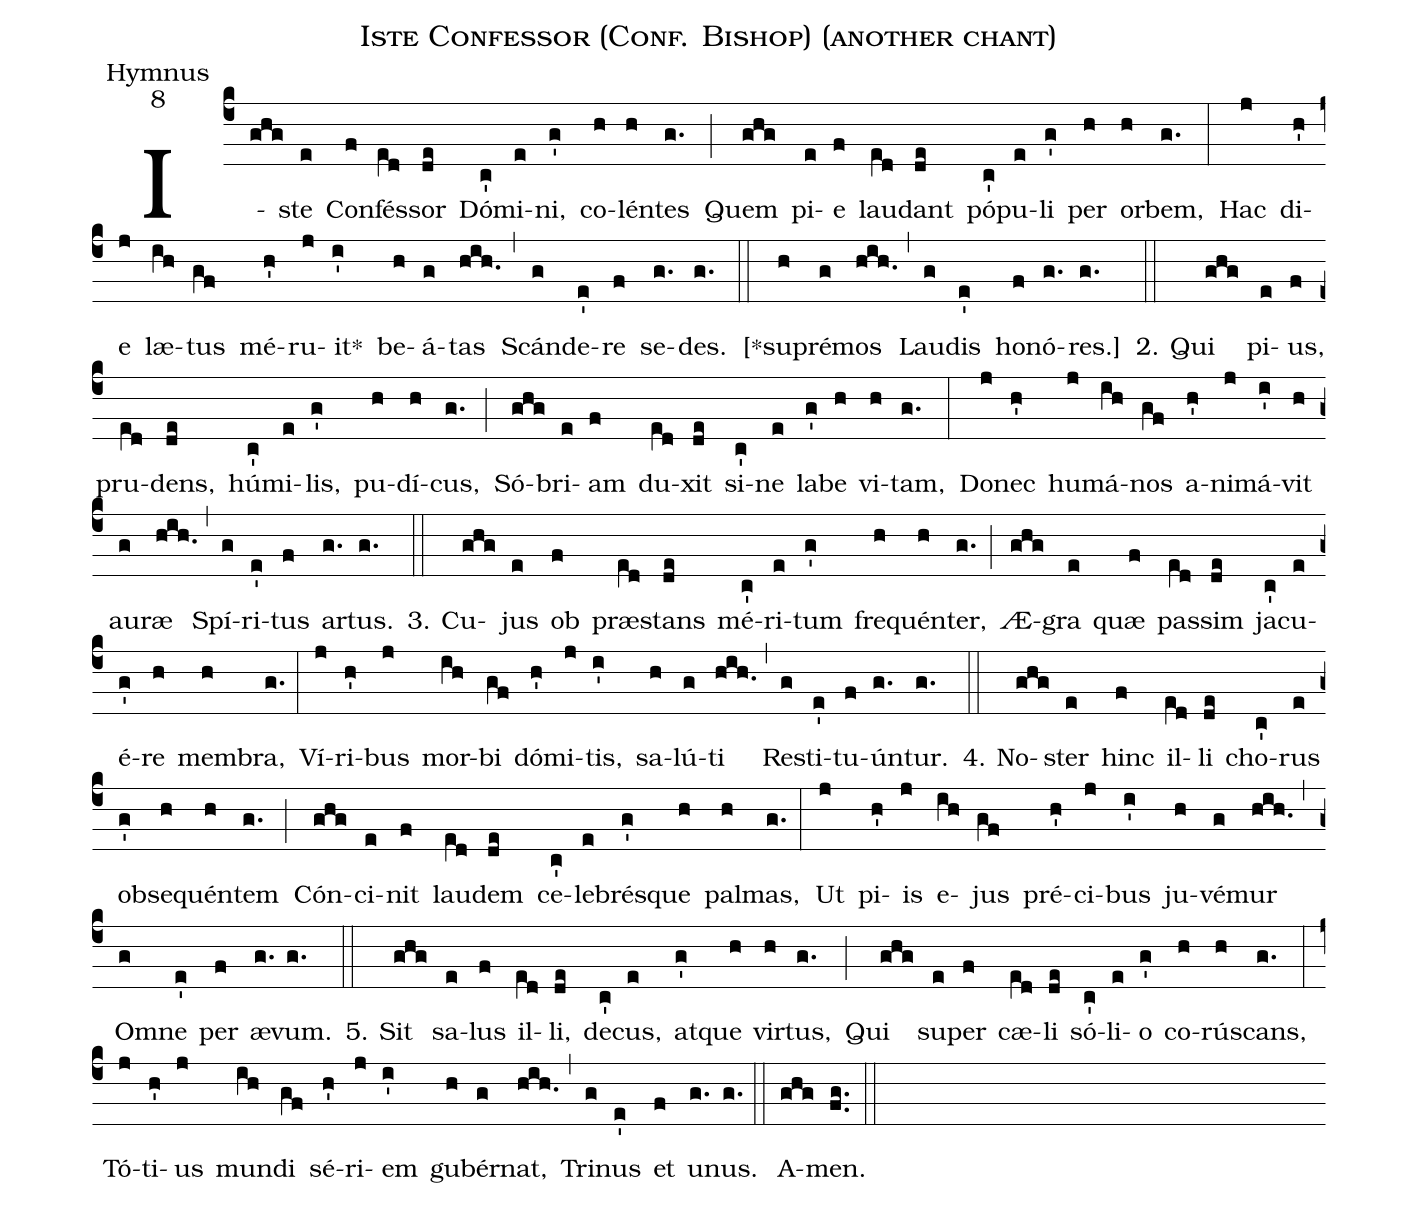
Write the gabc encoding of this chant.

name:Iste Confessor (Conf. Bishop) (another chant);
office-part:Hymnus;
mode:8;
%%
(c4) I(ghg)ste(e) Con(f)fés(e[ll:1]d)sor(de) Dó(c')mi(e)ni,(g') co(h)lén(h)tes(g.) (;) Quem(ghg) pi(e)e(f) lau(e[ll:1]d)dant(de) pó(c')pu(e)li(g') per(h) or(h)bem,(g.) (:) Hac(j) di(h')e(j) læ(ih)tus(gf) mé(h')ru(j)it*(i') be(h)á(g)tas(hih.) (,) Scán(g)de(e')re(f) se(g.)des.(g.) (::) <v>[</v>*su(h)pré(g)mos(hih.) (,) Lau(g)dis(e') ho(f)nó(g.)res.<v>]</v>(g.) (::)
2. Qui(ghg) pi(e)us,(f) pru(e[ll:1]d)dens,(de) hú(c')mi(e)lis,(g') pu(h)dí(h)cus,(g.) (;) Só(ghg)bri(e)am(f) du(e[ll:1]d)xit(de) si(c')ne(e) la(g')be(h) vi(h)tam,(g.) (:) Do(j)nec(h') hu(j)má(ih)nos(gf) a(h')ni(j)má(i')vit(h) au(g)ræ(hih.) (,) Spí(g)ri(e')tus(f) ar(g.)tus.(g.) (::)
3. Cu(ghg)jus(e) ob(f) præ(e[ll:1]d)stans(de) mé(c')ri(e)tum(g') fre(h)quén(h)ter,(g.) (;) Æ(ghg)gra(e) quæ(f) pas(e[ll:1]d)sim(de) ja(c')cu(e)é(g')re(h) mem(h)bra,(g.) (:) Ví(j)ri(h')bus(j) mor(ih)bi(gf) dó(h')mi(j)tis,(i') sa(h)lú(g)ti(hih.) (,) Re(g)sti(e')tu(f)ún(g.)tur.(g.) (::)
4. No(ghg)ster(e) hinc(f) il(e[ll:1]d)li(de) cho(c')rus(e) ob(g')se(h)quén(h)tem(g.) (;) Cón(ghg)ci(e)nit(f) lau(e[ll:1]d)dem(de) ce(c')le(e)brés(g')que(h) pal(h)mas,(g.) (:) Ut(j) pi(h')is(j) e(ih)jus(gf) pré(h')ci(j)bus(i') ju(h)vé(g)mur(hih.) (,) O(g)mne(e') per(f) æ(g.)vum.(g.) (::)
5. Sit(ghg) sa(e)lus(f) il(e[ll:1]d)li,(de) de(c')cus,(e) at(g')que(h) vir(h)tus,(g.) (;) Qui(ghg) su(e)per(f) cæ(e[ll:1]d)li(de) só(c')li(e)o(g') co(h)rú(h)scans,(g.) (:) Tó(j)ti(h')us(j) mun(ih)di(gf) sé(h')ri(j)em(i') gu(h)bér(g)nat,(hih.) (,) Tri(g)nus(e') et(f) u(g.)nus.(g.) (::)
A(ghg)men.(fg..) (::)
